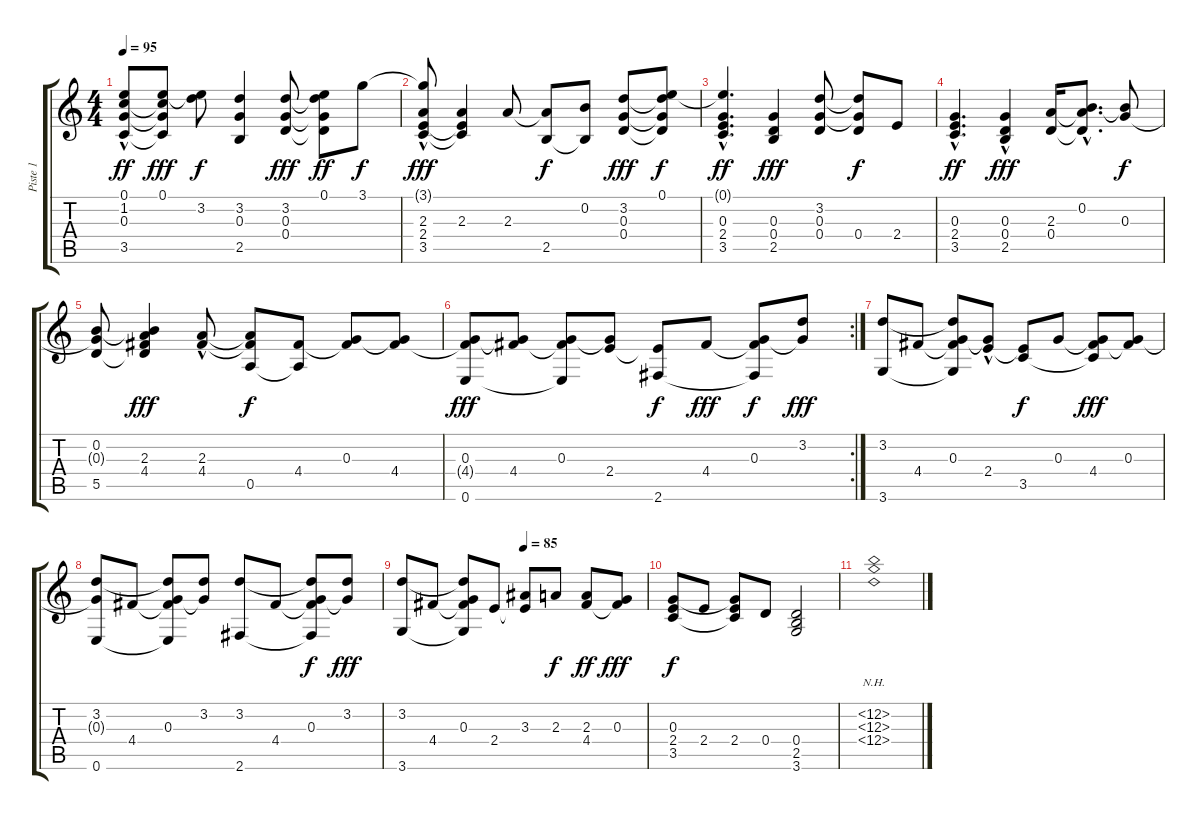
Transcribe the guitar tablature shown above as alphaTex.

\track ("Piste 1" "Piste 1") {instrument acousticguitarsteel}
\staff {score tabs}
\tuning (E4 B3 G3 D3 A2 E2) {hide}
\ts (4 4)
\tempo 95
\clef g2
\ks c
(0.1 1.2{hac} 0.3{hac} 3.5{hac}).8{dy ff} (0.1 1.2{t} 0.3{t} 3.5{t}).8{dy fff} (0.1{t} 3.2).8{dy f} (3.2 0.3 2.5).4 (3.2 0.3 0.4).8{dy fff} (0.1 3.2{t} 0.3{t} 0.4{t}).8{dy ff} 3.1.8{dy f} |
(3.1{t} 2.3 2.4{hac} 3.5{hac}).8{dy fff} (2.3 2.4{t} 3.5{t}).4 2.3.8 (2.3{t} 2.5).8{dy f} (0.2 2.5{t}).8 (3.2 0.3 0.4).8{dy fff} (0.1 3.2{t} 0.3{t} 0.4{t}).8{dy f} |
(0.1{hac t} 0.3{hac} 2.4{hac} 3.5{hac}).4{d dy ff} (0.3 0.4 2.5).4{dy fff} (3.2 0.3 0.4).8 (3.2{t} 0.3{t} 0.4).8{dy f} 2.4.8 |
(0.3{hac} 2.4{hac} 3.5{hac}).4{d dy ff} (0.3{hac} 0.4 2.5).4{dy fff} (2.3 0.4).16 (0.2{hac} 2.3{hac t} 0.4{hac t}).8{d} (0.2{t} 0.3).8{dy f} |
(0.2 0.3{t} 5.5).8 (0.2{t} 2.3 4.4 5.5{t}).4{dy fff} (2.3{hac} 4.4).8 (2.3{t} 4.4{t} 0.5).8{dy f} (4.4 0.5{t}).8 (0.3 4.4{t}).8 (0.3{t} 4.4).8 |
\rc 2
(0.3 4.4{t} 0.6).8{dy fff} (0.3{t} 4.4).8 (0.3 4.4{t} 0.6{t}).8 (0.3{t} 2.4).8 (2.4{t} 2.6).8{dy f} 4.4.8{dy fff} (0.3 4.4{t} 2.6{t}).8{dy f} (3.2 0.3{t}).8{dy fff} |
(3.2 3.6).8 4.4.8 (3.2{t} 0.3 4.4{t} 3.6{t}).8 (0.3{t} 2.4{hac}).8 (2.4{t} 3.5).8{dy f} 0.3.8 (0.3{t} 4.4 3.5{t}).8{dy fff} (0.3 4.4{t}).8 |
(3.2 0.3{t} 0.6).8 4.4.8 (3.2{t} 0.3 4.4{t} 0.6{t}).8 (3.2 0.3{t}).8 (3.2 2.6).8 4.4.8 (3.2{t} 0.3 4.4{t} 2.6{t}).8{dy f} (3.2 0.3{t}).8{dy fff} |
\tempo (85 0.5)
(3.2 3.6).8 4.4.8 (3.2{t} 0.3 4.4{t} 3.6{t}).8 2.4.8 (3.3 2.4{t}).8 2.3.8{dy f} (2.3 4.4).8{dy ff} (0.3 4.4{t}).8{dy fff} |
(0.3 2.4 3.5).8{dy f} 2.4.8 (0.3{t} 2.4 3.5{t}).8 0.4.8 (0.4 2.5 3.6).2 |
(12.2{nh} 12.3{nh} 12.4{nh}).1
